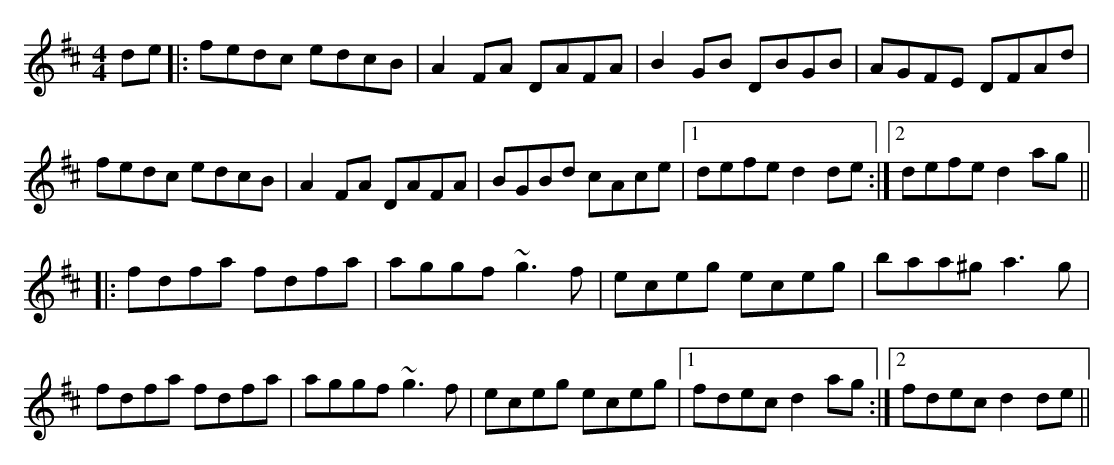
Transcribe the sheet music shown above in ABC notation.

X:1
M:4/4
K:D
de|: fedc edcB| A2FA DAFA| B2GB DBGB| AGFE DFAd|
 fedc edcB| A2FA DAFA| BGBd cAce|1 defe d2 de:|2 defe d2 ag||
|: fdfa fdfa| aggf ~g3f| eceg eceg| baa^g a3g|
 fdfa fdfa| aggf ~g3f| eceg eceg|1 fdec d2 ag:|2 fdec d2 de||
